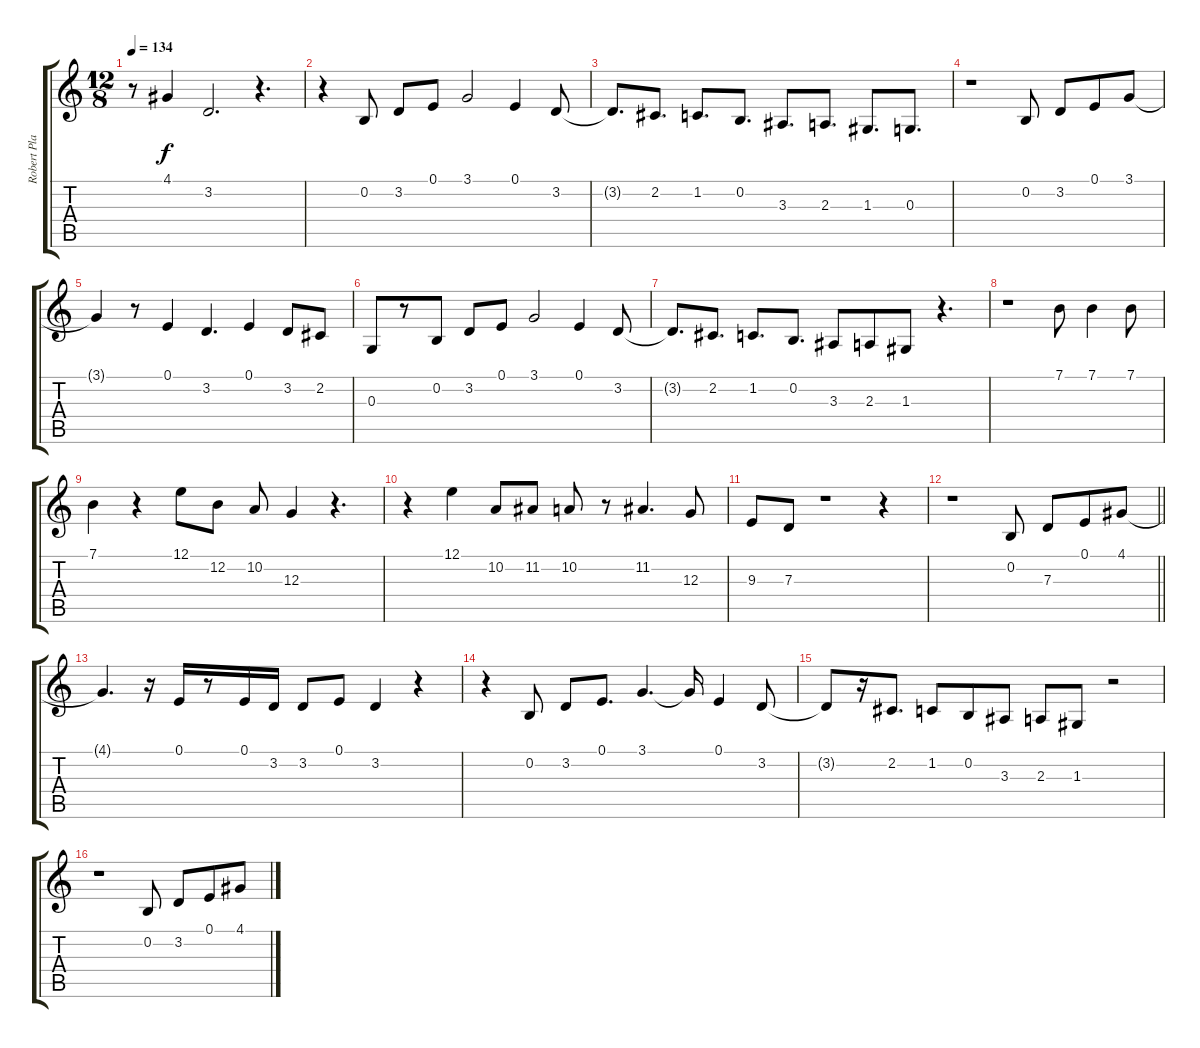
\track ("Robert Plant - Vocal" "Robert Pla") {instrument flute}
\staff {score tabs}
\tuning (E4 B3 G3 D3 A2 E2) {hide}
\ts (12 8)
\tempo 134
\clef g2
\ks c
r.8{dy f} 4.1.4 3.2.2{d} r.4{d} |
r.4 0.2.8 3.2.8 0.1.8 3.1.2 0.1.4 3.2.8 |
3.2{t}.8{d} 2.2.8{d} 1.2.8{d} 0.2.8{d} 3.3.8{d} 2.3.8{d} 1.3.8{d} 0.3.8{d} |
r.1 0.2.8 3.2.8 0.1.8 3.1.8 |
3.1{t}.4 r.8 0.1.4 3.2.4{d} 0.1.4 3.2.8 2.2.8 |
0.3.8 r.8 0.2.8 3.2.8 0.1.8 3.1.2 0.1.4 3.2.8 |
3.2{t}.8{d} 2.2.8{d} 1.2.8{d} 0.2.8{d} 3.3.8 2.3.8 1.3.8 r.4{d} |
r.1 7.1.8 7.1.4 7.1.8 |
7.1.4 r.4 12.1.8 12.2.8 10.2.8 12.3.4 r.4{d} |
r.4 12.1.4 10.2.8 11.2.8 10.2.8 r.8 11.2.4{d} 12.3.8 |
9.3.8 7.3.8 r.1 r.4 |
\barLineRight lightlight
r.1 0.2.8 7.3.8 0.1.8 4.1.8 |
4.1{t}.4{d} r.16 0.1.16 r.8 0.1.16 3.2.16 3.2.8 0.1.8 3.2.4 r.4 |
r.4 0.2.8 3.2.8 0.1.8{d} 3.1.4{d} 3.1{t}.16 0.1.4 3.2.8 |
3.2{t}.8 r.16 2.2.8{d} 1.2.8 0.2.8 3.3.8 2.3.8 1.3.8 r.2 |
r.1 0.2.8 3.2.8 0.1.8 4.1.8
